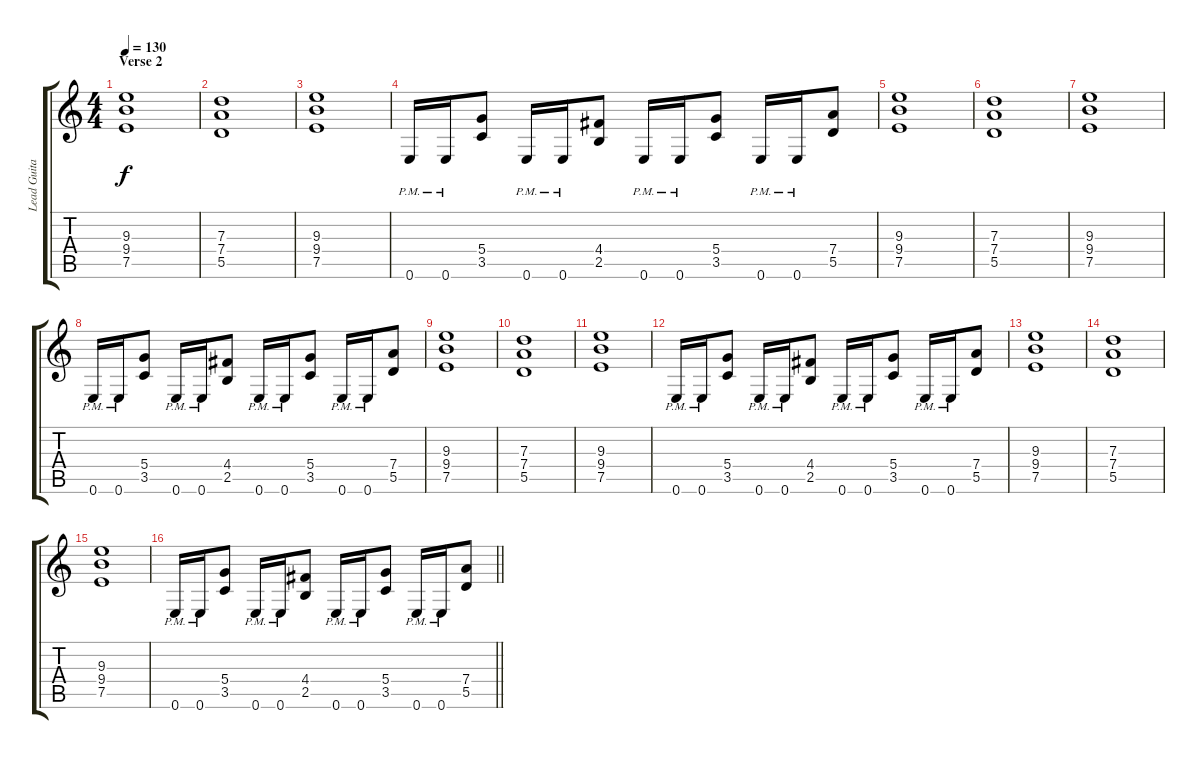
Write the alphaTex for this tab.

\track ("Lead Guitar" "Lead Guita") {instrument distortionguitar}
\staff {score tabs}
\tuning (E4 B3 G3 D3 A2 E2) {hide}
\ts (4 4)
\section ("" "Verse 2")
\tempo 130
\clef g2
\ks c
(9.3 9.4 7.5).1{dy f volume 9} |
(7.3 7.4 5.5).1 |
(9.3 9.4 7.5).1{volume 13} |
0.6{pm}.16 0.6{pm}.16 (5.4 3.5).8 0.6{pm}.16 0.6{pm}.16 (4.4 2.5).8 0.6{pm}.16 0.6{pm}.16 (5.4 3.5).8 0.6{pm}.16 0.6{pm}.16 (7.4 5.5).8 |
(9.3 9.4 7.5).1{volume 9} |
(7.3 7.4 5.5).1 |
(9.3 9.4 7.5).1{volume 13} |
0.6{pm}.16 0.6{pm}.16 (5.4 3.5).8 0.6{pm}.16 0.6{pm}.16 (4.4 2.5).8 0.6{pm}.16 0.6{pm}.16 (5.4 3.5).8 0.6{pm}.16 0.6{pm}.16 (7.4 5.5).8 |
(9.3 9.4 7.5).1{volume 9} |
(7.3 7.4 5.5).1 |
(9.3 9.4 7.5).1{volume 13} |
0.6{pm}.16 0.6{pm}.16 (5.4 3.5).8 0.6{pm}.16 0.6{pm}.16 (4.4 2.5).8 0.6{pm}.16 0.6{pm}.16 (5.4 3.5).8 0.6{pm}.16 0.6{pm}.16 (7.4 5.5).8 |
(9.3 9.4 7.5).1{volume 9} |
(7.3 7.4 5.5).1 |
(9.3 9.4 7.5).1{volume 13} |
\barLineRight lightlight
0.6{pm}.16 0.6{pm}.16 (5.4 3.5).8 0.6{pm}.16 0.6{pm}.16 (4.4 2.5).8 0.6{pm}.16 0.6{pm}.16 (5.4 3.5).8 0.6{pm}.16 0.6{pm}.16 (7.4 5.5).8
